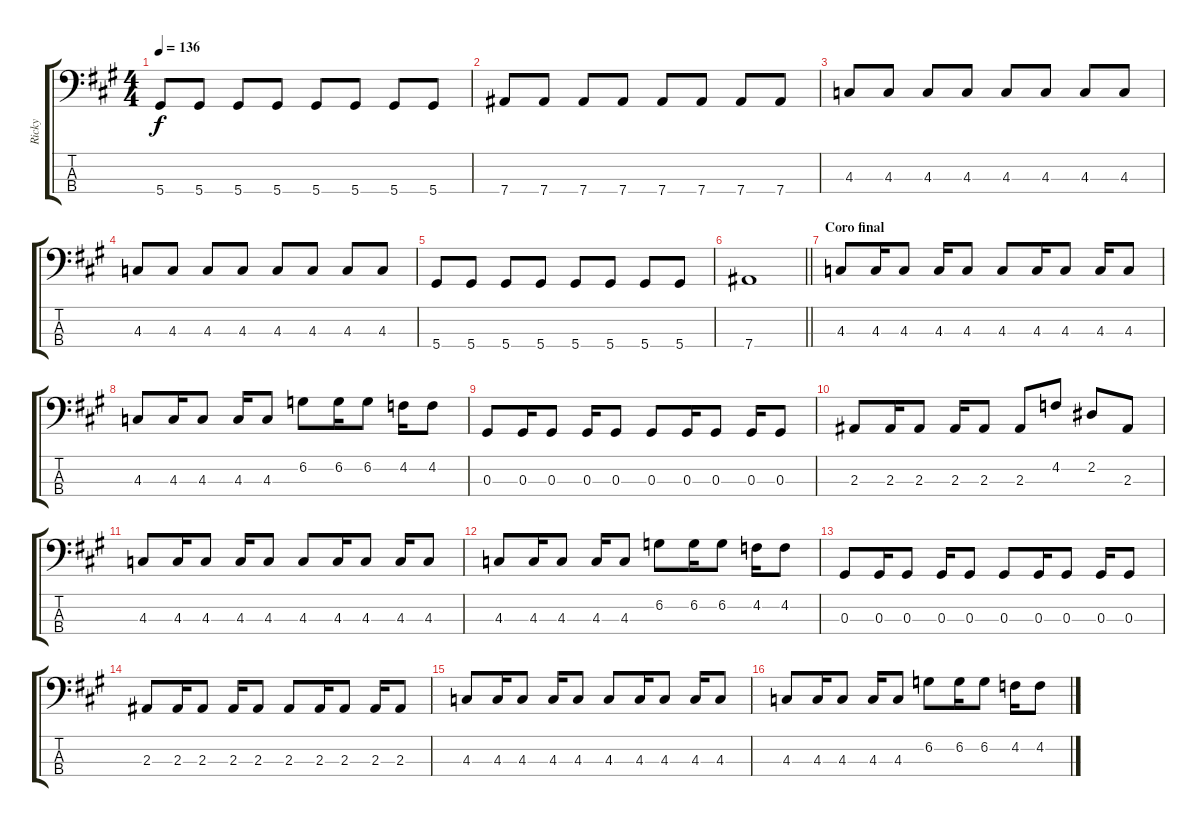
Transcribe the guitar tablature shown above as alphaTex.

\track ("Ricky" "Ricky") {instrument electricbasspick}
\staff {score tabs}
\tuning (Gb2 Db2 Ab1 Eb1) {hide}
\ts (4 4)
\tempo 136
\clef f4
\ks a
5.4.8{dy f} 5.4.8 5.4.8 5.4.8 5.4.8 5.4.8 5.4.8 5.4.8 |
7.4.8 7.4.8 7.4.8 7.4.8 7.4.8 7.4.8 7.4.8 7.4.8 |
4.3.8 4.3.8 4.3.8 4.3.8 4.3.8 4.3.8 4.3.8 4.3.8 |
4.3.8 4.3.8 4.3.8 4.3.8 4.3.8 4.3.8 4.3.8 4.3.8 |
5.4.8 5.4.8 5.4.8 5.4.8 5.4.8 5.4.8 5.4.8 5.4.8 |
\barLineRight lightlight
7.4.1 |
\section ("" "Coro final")
4.3.8 4.3.16 4.3.8 4.3.16 4.3.8 4.3.8 4.3.16 4.3.8 4.3.16 4.3.8 |
4.3.8 4.3.16 4.3.8 4.3.16 4.3.8 6.2.8 6.2.16 6.2.8 4.2.16 4.2.8 |
0.3.8 0.3.16 0.3.8 0.3.16 0.3.8 0.3.8 0.3.16 0.3.8 0.3.16 0.3.8 |
2.3.8 2.3.16 2.3.8 2.3.16 2.3.8 2.3.8 4.2.8 2.2.8 2.3.8 |
4.3.8 4.3.16 4.3.8 4.3.16 4.3.8 4.3.8 4.3.16 4.3.8 4.3.16 4.3.8 |
4.3.8 4.3.16 4.3.8 4.3.16 4.3.8 6.2.8 6.2.16 6.2.8 4.2.16 4.2.8 |
0.3.8 0.3.16 0.3.8 0.3.16 0.3.8 0.3.8 0.3.16 0.3.8 0.3.16 0.3.8 |
2.3.8 2.3.16 2.3.8 2.3.16 2.3.8 2.3.8 2.3.16 2.3.8 2.3.16 2.3.8 |
4.3.8 4.3.16 4.3.8 4.3.16 4.3.8 4.3.8 4.3.16 4.3.8 4.3.16 4.3.8 |
4.3.8 4.3.16 4.3.8 4.3.16 4.3.8 6.2.8 6.2.16 6.2.8 4.2.16 4.2.8
